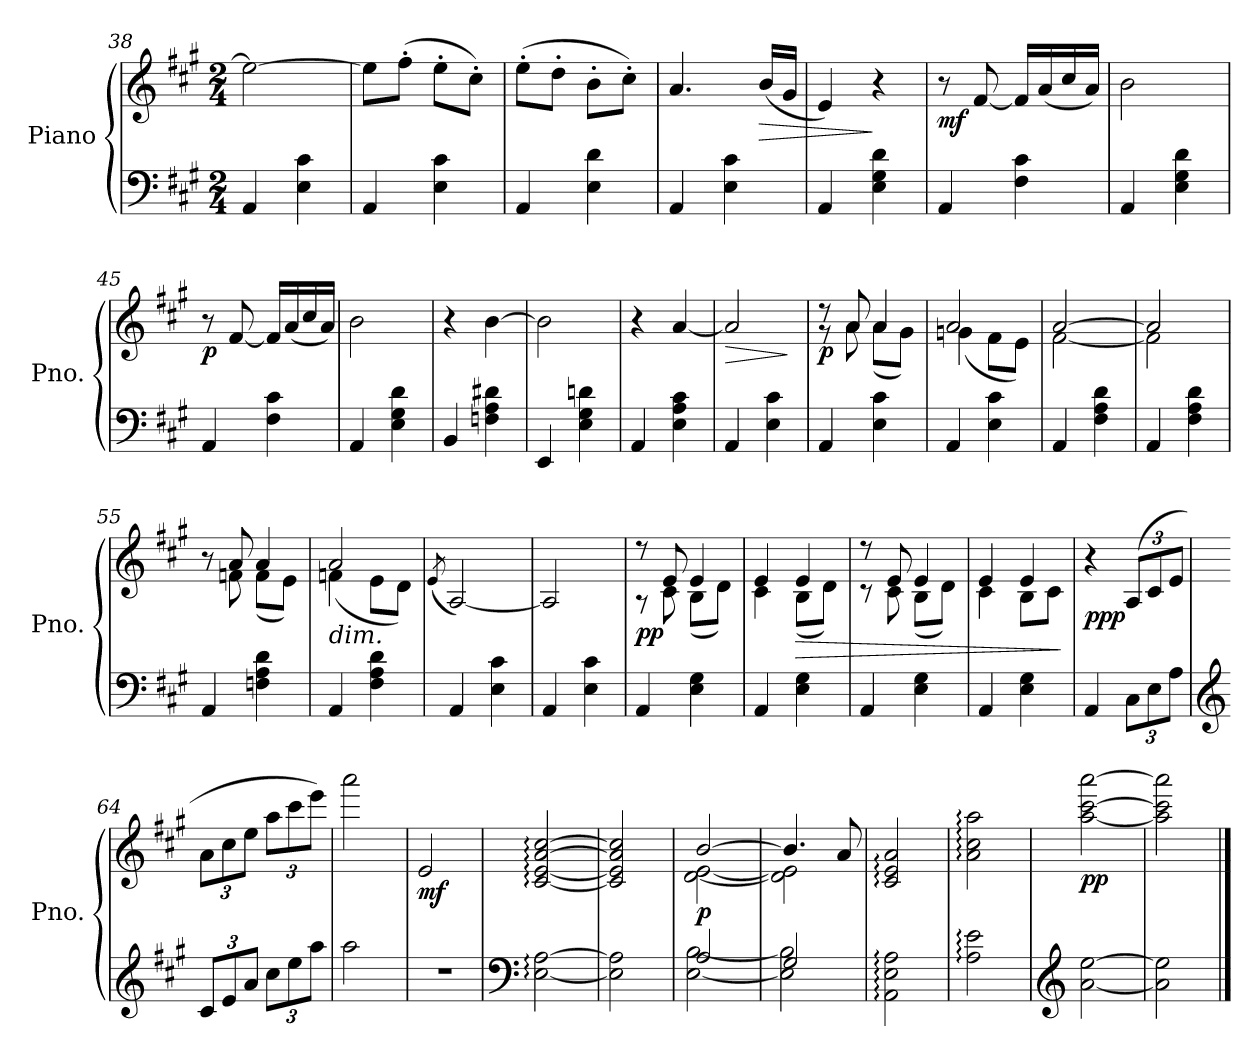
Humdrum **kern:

**kern	**kern	**dynam
*part1	*part1	*part1
*staff2	*staff1	*staff1/2
*I"Piano	*	*
*I'Pno.	*	*
*clefF4	*clefG2	*
*k[f#c#g#]	*k[f#c#g#]	*
*M2/4	*M2/4	*
=38	=38	=38
4AA/	2ee\_	.
4E\ 4c#\	.	.
=39	=39	=39
4AA/	8ee\L]	.
.	(>8ff#'\J	.
4E\ 4c#\	8ee'\L	.
.	8cc#'\J)	.
=40	=40	=40
4AA/	(>8ee'\L	.
.	8dd'\J	.
4E\ 4d\	8b'\L	.
.	8cc#'\J)	.
=41	=41	=41
4AA/	4.a/	.
4E\ 4c#\	.	.
!	!	!LO:HP:b
.	(<16b/LL	>
.	16g#/JJ	.
=42	=42	=42
4AA/	4e/)	.
4E\ 4G#\ 4d\	4r	]
!!LO:LB:g=z
=43	=43	=43
!	!	!LO:DY:b
4AA/	8r	mf
.	[8f#/	.
4F#\ 4c#\	16f#/LL]	.
.	(<16a/	.
.	16cc#/	.
.	16a/JJ)	.
=44	=44	=44
4AA/	2b\	.
4E\ 4G#\ 4d\	.	.
=45	=45	=45
!	!	!LO:DY:b
4AA/	8r	p
.	[8f#/	.
4F#\ 4c#\	16f#/LL]	.
.	(<16a/	.
.	16cc#/	.
.	16a/JJ)	.
=46	=46	=46
4AA/	2b\	.
4E\ 4G#\ 4d\	.	.
=47	=47	=47
4BB/	4r	.
4Fn\ 4A\ 4d#X\	[4b\	.
=48	=48	=48
4EE/	2b\]	.
4E\ 4G#\ 4dn\	.	.
=49	=49	=49
4AA/	4r	.
4E\ 4A\ 4c#\	[4a/	.
!!LO:LB:g=z
=50	=50	=50
!	!	!LO:HP:b
4AA/	2a/]	>
4E\ 4c#\	.	.
.	.	]
=51	=51	=51
*	*^	*
!	!	!	!LO:DY:b
4AA/	8r	8r	p
.	8a/	8a\	.
4E\ 4c#\	4a/	(<8a\L	.
.	.	8g#\J)	.
=52	=52	=52	=52
4AA/	2a/	(<4gn\	.
4E\ 4c#\	.	8f#\L	.
.	.	8e\J)	.
=53	=53	=53	=53
4AA/	[2a/	[2f#\	.
4F#\ 4A\ 4d\	.	.	.
=54	=54	=54	=54
4AA/	2a/]	2f#\]	.
4F#\ 4A\ 4d\	.	.	.
=55	=55	=55	=55
4AA/	8r	8ryy	.
.	8a/	8fn\	.
4Fn\ 4A\ 4d\	4a/	(<8f\L	.
.	.	8e\J)	.
!!LO:LB:g=z	!!
=56	=56	=56	=56
!	!LO:TX:b:i:t=dim.	!	!
4AA/	2a/	(<4fn\	.
4F#\ 4A\ 4d\	.	8e\L	.
.	.	8d\J)	.
*	*v	*v	*
=57	=57	=57
.	(<8qe/	.
4AA/	[2A/)	.
4E\ 4c#\	.	.
=58	=58	=58
4AA/	2A/]	.
4E\ 4c#\	.	.
=59	=59	=59
*	*^	*
!	!	!	!LO:DY:b
4AA/	8r	8r	pp
.	8e/	8c#\	.
4E\ 4G#\	4e/	(<8B\L	.
.	.	8d\J)	.
=60	=60	=60	=60
4AA/	4e/	4c#\	.
!	!	!	!LO:HP:b
4E\ 4G#\	4e/	(<8B\L	>
.	.	8d\J)	.
=61	=61	=61	=61
4AA/	8r	8r	.
.	8e/	8c#\	.
4E\ 4G#\	4e/	(<8B\L	.
.	.	8d\J)	.
!!LO:LB:g=z	!!
=62	=62	=62	=62
4AA/	4e/	4c#\	.
4E\ 4G#\	4e/	8B\L	.
.	.	8c#\J	.
*	*v	*v	*
.	.	]
=63	=63	=63
!	!	!LO:DY:b
4AA/	4r	ppp
*Xbrackettup	*Xbrackettup	*
12C#\L	(>12A/L	.
12E\	12c#/	.
12A\J	12e/J	.
=64	=64	=64
*clefG2	*	*
12c#/L	12a\L	.
12e/	12cc#\	.
12a/J	12ee\J	.
12cc#\L	12aa\L	.
12ee\	12ccc#\	.
12aa\J	12eee\J)	.
=65	=65	=65
2aa\	2aaa\	.
=66	=66	=66
!	!	!LO:DY:b
2r	2e/	mf
=67	=67	=67
*clefF4	*	*
[2E\: [2A\:	[2c#/: [2e/: [2a/: [2cc#/:	.
!!LO:PB:g=z
=68	=68	=68
2E\] 2A\]	2c#/] 2e/] 2a/] 2cc#/]	.
=69	=69	=69
*^	*^	*
!	!	!	!	!LO:DY:b
2A/	[2E\ [2B\	[2b/	[2d\ [2e\	p
=70	=70	=70	=70	=70
2G#/	2E\] 2B\]	4.b/]	2d\] 2e\]	.
.	.	8a/	.	.
*v	*v	*	*	*
*	*v	*v	*
=71	=71	=71
2AA\: 2E\: 2A\:	2c#/: 2e/: 2a/:	.
=72	=72	=72
2A\: 2e\:	2a\: 2cc#\: 2aa\:	.
=73	=73	=73
*clefG2	*	*
!	!	!LO:DY:b
[2a\ [2ee\	[2aa\ [2ccc#\ [2aaa\	pp
=74	=74	=74
2a\] 2ee\]	2aa\] 2ccc#\] 2aaa\]	.
==	==	==
*-	*-	*-
